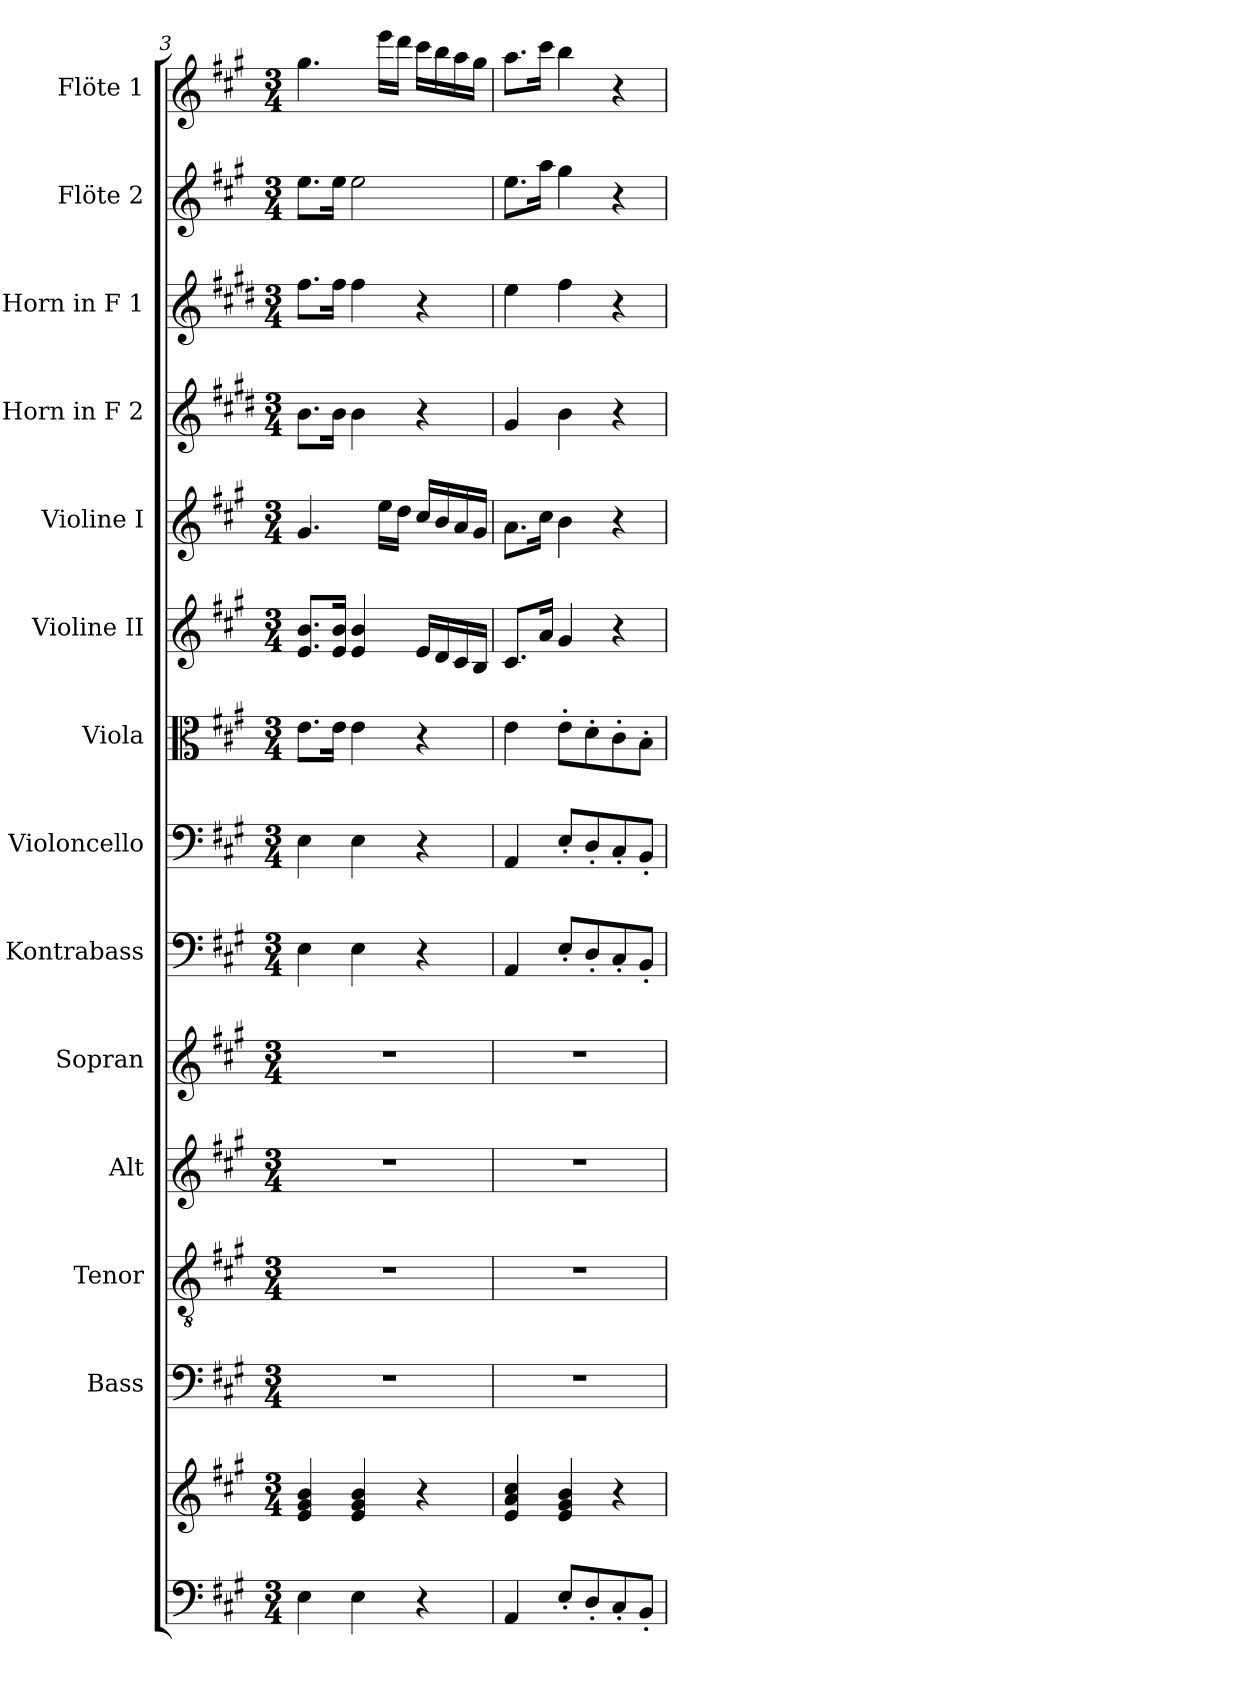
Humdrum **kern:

**kern	**kern	**kern	**kern	**kern	**kern	**kern	**kern	**kern	**kern	**kern	**kern	**kern	**kern	**kern
*part14	*part14	*part13	*part12	*part11	*part10	*part9	*part8	*part7	*part6	*part5	*part4	*part3	*part2	*part1
*staff15	*staff14	*staff13	*staff12	*staff11	*staff10	*staff9	*staff8	*staff7	*staff6	*staff5	*staff4	*staff3	*staff2	*staff1
*	*	*I"Bass	*I"Tenor	*I"Alt	*I"Sopran	*I"Kontrabass	*I"Violoncello	*I"Viola	*I"Violine II	*I"Violine I	*I"Horn in F 2	*I"Horn in F 1	*I"Flöte 2	*I"Flöte 1
*	*	*I'B.	*I'T.	*I'A.	*I'S.	*I'Kb.	*I'Vc.	*I'Vla.	*I'Vl. II	*I'Vl. I	*	*	*I'Fl. 2	*I'Fl. 1
*clefF4	*clefG2	*clefF4	*clefGv2	*clefG2	*clefG2	*clefF4	*clefF4	*clefC3	*clefG2	*clefG2	*clefG2	*clefG2	*clefG2	*clefG2
*	*	*	*	*	*	*ITrd7c12	*	*	*	*	*ITrd4c7	*ITrd4c7	*	*
*k[f#c#g#]	*k[f#c#g#]	*k[f#c#g#]	*k[f#c#g#]	*k[f#c#g#]	*k[f#c#g#]	*k[f#c#g#]	*k[f#c#g#]	*k[f#c#g#]	*k[f#c#g#]	*k[f#c#g#]	*k[f#c#g#]	*k[f#c#g#]	*k[f#c#g#]	*k[f#c#g#]
*A:	*A:	*A:	*A:	*A:	*A:	*A:	*A:	*A:	*A:	*A:	*A:	*A:	*A:	*A:
*M3/4	*M3/4	*M3/4	*M3/4	*M3/4	*M3/4	*M3/4	*M3/4	*M3/4	*M3/4	*M3/4	*M3/4	*M3/4	*M3/4	*M3/4
=3	=3	=3	=3	=3	=3	=3	=3	=3	=3	=3	=3	=3	=3	=3
4E\	4e/ 4g#/ 4b/	2.r	2.r	2.r	2.r	4EE\	4E\	8.e\L	8.e/ 8.b/L	4.g#/	8.e\L	8.b\L	8.ee\L	4.gg#\
.	.	.	.	.	.	.	.	16e\Jk	16e/ 16b/Jk	.	16e\Jk	16b\Jk	16ee\Jk	.
4E\	4e/ 4g#/ 4b/	.	.	.	.	4EE\	4E\	4e\	4e/ 4b/	.	4e\	4b\	2ee\	.
.	.	.	.	.	.	.	.	.	.	16ee\LL	.	.	.	16eee\LL
.	.	.	.	.	.	.	.	.	.	16dd\JJ	.	.	.	16ddd\JJ
4r	4r	.	.	.	.	4r	4r	4r	16e/LL	16cc#/LL	4r	4r	.	16ccc#\LL
.	.	.	.	.	.	.	.	.	16d/	16b/	.	.	.	16bb\
.	.	.	.	.	.	.	.	.	16c#/	16a/	.	.	.	16aa\
.	.	.	.	.	.	.	.	.	16B/JJ	16g#/JJ	.	.	.	16gg#\JJ
=4	=4	=4	=4	=4	=4	=4	=4	=4	=4	=4	=4	=4	=4	=4
4AA/	4e/ 4a/ 4cc#/	2.r	2.r	2.r	2.r	4AAA/	4AA/	4e\	8.c#/L	8.a\L	4c#/	4a\	8.ee\L	8.aa\L
.	.	.	.	.	.	.	.	.	16a/Jk	16cc#\Jk	.	.	16aa\Jk	16ccc#\Jk
8E'</L	4e/ 4g#/ 4b/	.	.	.	.	8EE'</L	8E'</L	8e'>\L	4g#/	4b\	4e\	4b\	4gg#\	4bb\
8D'</	.	.	.	.	.	8DD'</	8D'</	8d'>\	.	.	.	.	.	.
8C#'</	4r	.	.	.	.	8CC#'</	8C#'</	8c#'>\	4r	4r	4r	4r	4r	4r
8BB'</J	.	.	.	.	.	8BBB'</J	8BB'</J	8B'>\J	.	.	.	.	.	.
=	=	=	=	=	=	=	=	=	=	=	=	=	=	=
*-	*-	*-	*-	*-	*-	*-	*-	*-	*-	*-	*-	*-	*-	*-
